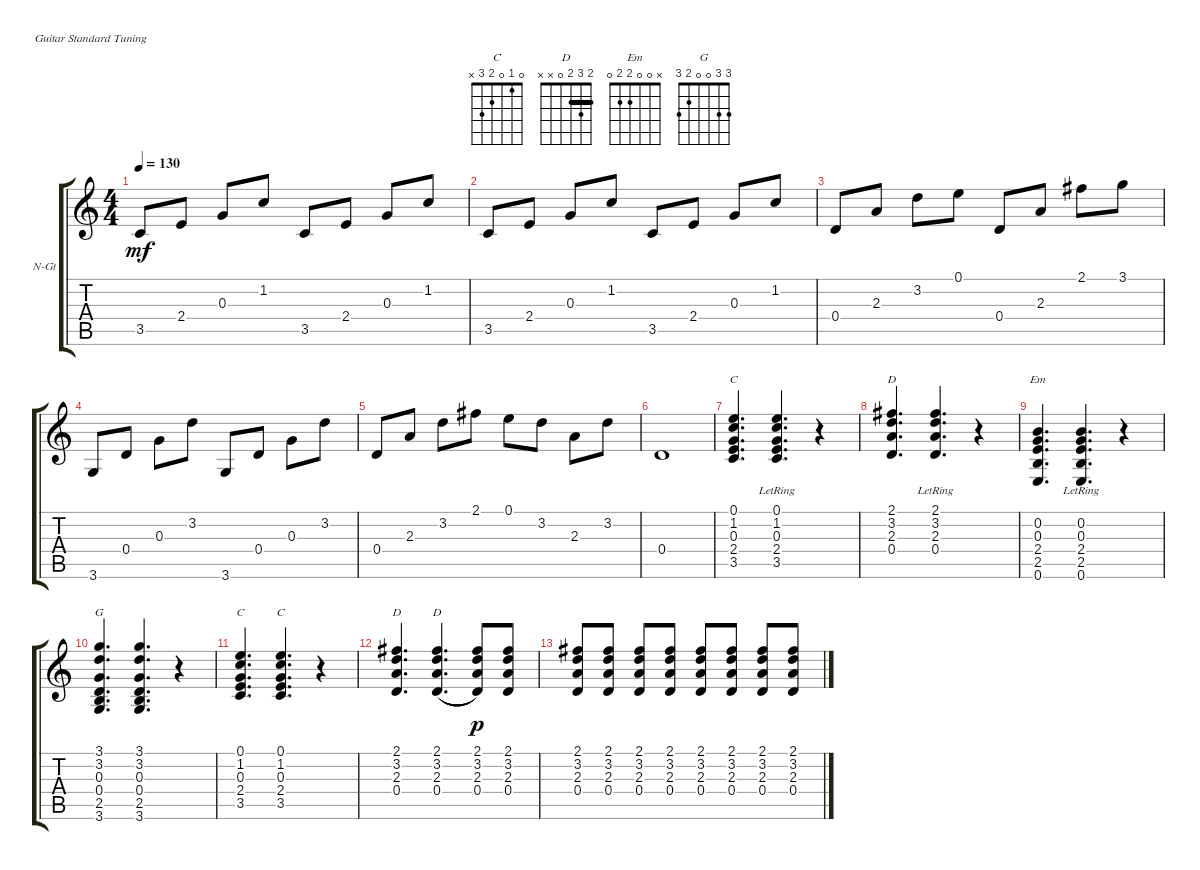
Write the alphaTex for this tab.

\defaultSystemsLayout 4
\bracketExtendMode groupsimilarinstruments
\firstSystemTrackNameOrientation horizontal
\otherSystemsTrackNameOrientation horizontal
\track ("Guitarra 1" "N-Gt") {instrument acousticguitarnylon}
\staff {score tabs}
\tuning (E4 B3 G3 D3 A2 E2)
\chord ("C" 0 1 0 2 3 x)
\chord ("D" 2 3 2 0 x x) {barre 2}
\chord ("Em" x 0 0 2 2 0)
\chord ("G" 3 3 0 0 2 3)
\ts (4 4)
\tempo 130
\clef g2
\ks c
3.5.8{dy mf} 2.4.8 0.3.8 1.2.8 3.5.8 2.4.8 0.3.8 1.2.8 |
3.5.8 2.4.8 0.3.8 1.2.8 3.5.8 2.4.8 0.3.8 1.2.8 |
0.4.8 2.3.8 3.2.8 0.1.8 0.4.8 2.3.8 2.1.8 3.1.8 |
3.6.8 0.4.8 0.3.8 3.2.8 3.6.8 0.4.8 0.3.8 3.2.8 |
0.4.8 2.3.8 3.2.8 2.1.8 0.1.8 3.2.8 2.3.8 3.2.8 |
0.4.1 |
(3.5 2.4 0.3 1.2 0.1).4{d ch "C"} (1.2{lr} 0.3{lr} 2.4{lr} 3.5{lr} 0.1{lr}).4{d} r.4 |
(2.1 3.2 2.3 0.4).4{d ch "D"} (2.1{lr} 3.2{lr} 2.3{lr} 0.4{lr}).4{d} r.4 |
(0.6 2.5 2.4 0.3 0.2).4{d ch "Em"} (0.6{lr} 2.5{lr} 2.4{lr} 0.3{lr} 0.2{lr}).4{d} r.4 |
(3.6 2.5 0.4 0.3 3.2 3.1).4{d ch "G"} (3.6 2.5 0.4 0.3 3.2 3.1).4{d} r.4 |
(3.5 2.4 0.3 1.2 0.1).4{d ch "C"} (3.5 2.4 0.3 1.2 0.1).4{d ch "C"} r.4 |
(0.4 2.3 3.2 2.1).4{d ch "D"} (0.4 2.3 3.2 2.1).4{d ch "D" legatoorigin} (0.4 2.3 3.2 2.1).8{dy p} (0.4 2.3 3.2 2.1).8 |
(0.4 2.3 3.2 2.1).8 (0.4 2.3 3.2 2.1).8 (0.4 2.3 3.2 2.1).8 (0.4 2.3 3.2 2.1).8 (0.4 2.3 3.2 2.1).8 (0.4 2.3 3.2 2.1).8 (0.4 2.3 3.2 2.1).8 (0.4 2.3 3.2 2.1).8
